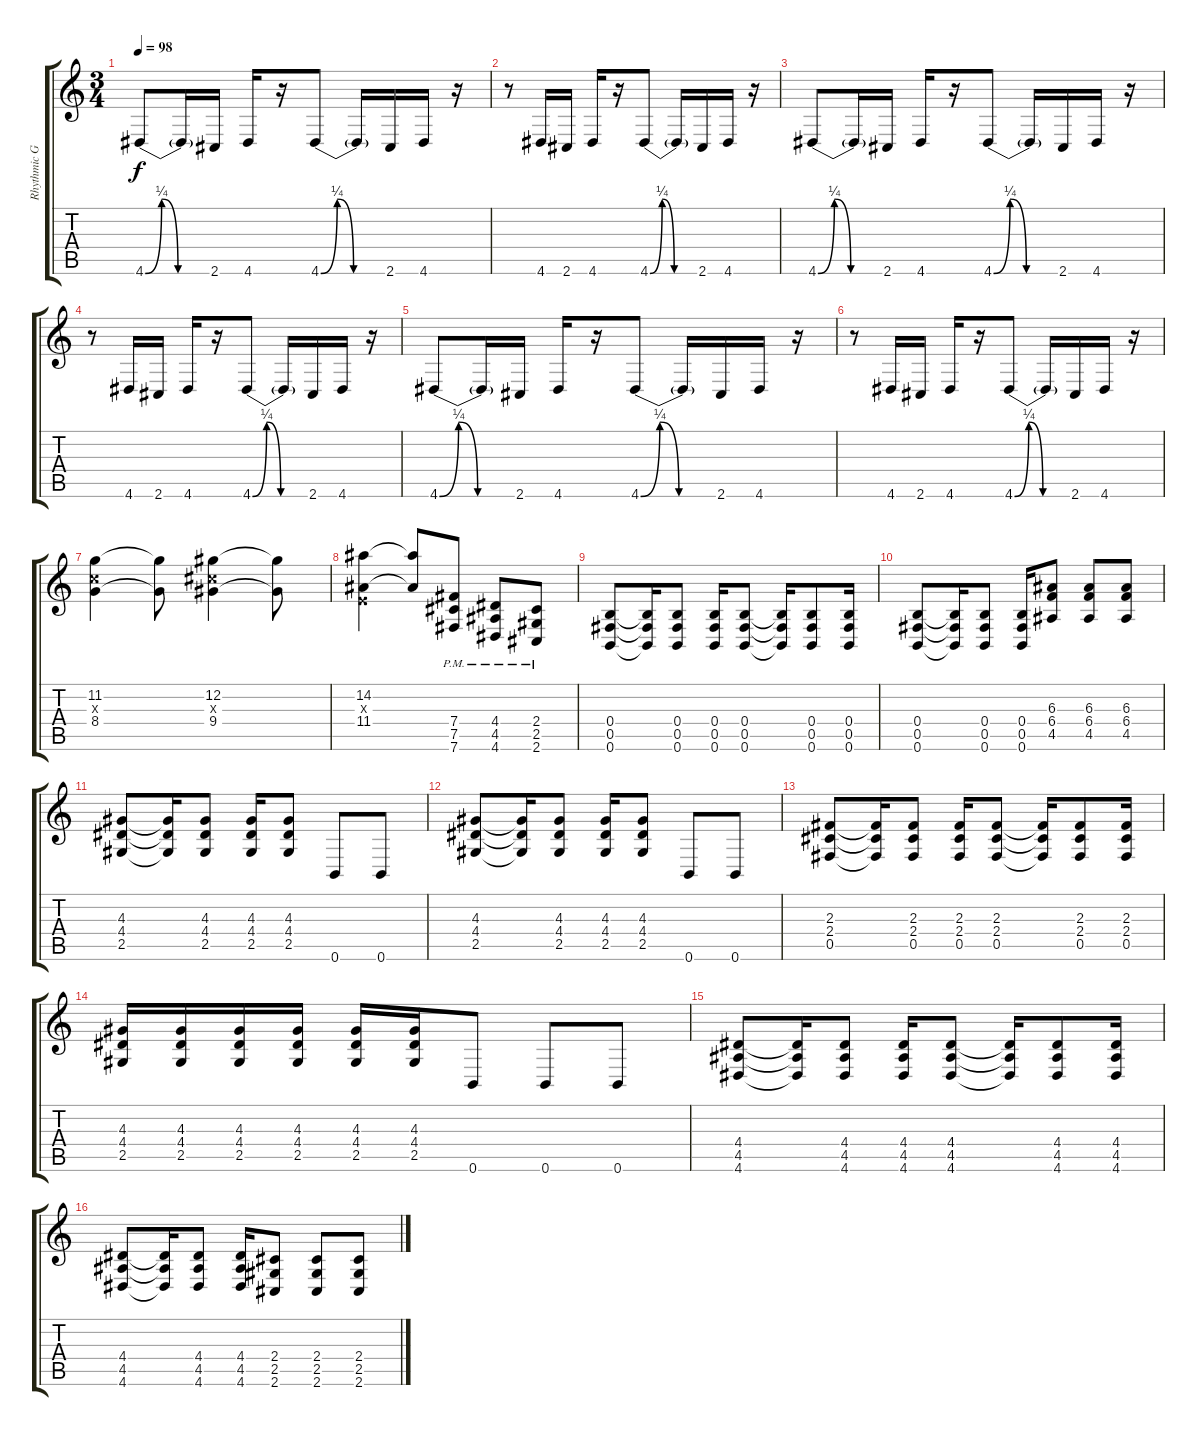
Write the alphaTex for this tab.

\track ("Rhythmic Guitar" "Rhythmic G") {instrument distortionguitar}
\staff {score tabs}
\tuning (Db4 Ab3 E3 B2 Gb2 B1) {hide}
\ts (3 4)
\tempo 98
\clef g2
\ks c
4.6{be (custom 0 0 15 1 30 0 60 0)}.8{dy f} 4.6{t}.16 2.6.16 4.6.16 r.16 4.6{be (custom 0 0 15 1 30 0 60 0)}.8 4.6{t}.16 2.6.16 4.6.16 r.16 |
r.8 4.6.16 2.6.16 4.6.16 r.16 4.6{be (custom 0 0 15 1 30 0 60 0)}.8 4.6{t}.16 2.6.16 4.6.16 r.16 |
4.6{be (custom 0 0 15 1 30 0 60 0)}.8 4.6{t}.16 2.6.16 4.6.16 r.16 4.6{be (custom 0 0 15 1 30 0 60 0)}.8 4.6{t}.16 2.6.16 4.6.16 r.16 |
r.8 4.6.16 2.6.16 4.6.16 r.16 4.6{be (custom 0 0 15 1 30 0 60 0)}.8 4.6{t}.16 2.6.16 4.6.16 r.16 |
4.6{be (custom 0 0 15 1 30 0 60 0)}.8 4.6{t}.16 2.6.16 4.6.16 r.16 4.6{be (custom 0 0 15 1 30 0 60 0)}.8 4.6{t}.16 2.6.16 4.6.16 r.16 |
r.8 4.6.16 2.6.16 4.6.16 r.16 4.6{be (custom 0 0 15 1 30 0 60 0)}.8 4.6{t}.16 2.6.16 4.6.16 r.16 |
(11.2 8.3{x} 8.4).4 (11.2{t} 8.4{t}).8 (12.2 9.3{x} 9.4).4 (12.2{t} 9.4{t}).8 |
(14.2 0.3{x} 11.4).4 (14.2{t} 11.4{t}).8 (7.4{pm} 7.5{pm} 7.6{pm}).8 (4.4{pm} 4.5{pm} 4.6{pm}).8 (2.4{pm} 2.5{pm} 2.6{pm}).8 |
(0.4 0.5 0.6).8 (0.4{t} 0.5{t} 0.6{t}).16 (0.4 0.5 0.6).8 (0.4 0.5 0.6).16 (0.4 0.5 0.6).8 (0.4{t} 0.5{t} 0.6{t}).16 (0.4 0.5 0.6).8 (0.4 0.5 0.6).16 |
(0.4 0.5 0.6).8 (0.4{t} 0.5{t} 0.6{t}).16 (0.4 0.5 0.6).8 (0.4 0.5 0.6).16 (6.3 6.4 4.5).8 (6.3 6.4 4.5).8 (6.3 6.4 4.5).8 |
(4.3 4.4 2.5).8 (4.3{t} 4.4{t} 2.5{t}).16 (4.3 4.4 2.5).8 (4.3 4.4 2.5).16 (4.3 4.4 2.5).8 0.6.8 0.6.8 |
(4.3 4.4 2.5).8 (4.3{t} 4.4{t} 2.5{t}).16 (4.3 4.4 2.5).8 (4.3 4.4 2.5).16 (4.3 4.4 2.5).8 0.6.8 0.6.8 |
(2.3 2.4 0.5).8 (2.3{t} 2.4{t} 0.5{t}).16 (2.3 2.4 0.5).8 (2.3 2.4 0.5).16 (2.3 2.4 0.5).8 (2.3{t} 2.4{t} 0.5{t}).16 (2.3 2.4 0.5).8 (2.3 2.4 0.5).16 |
(4.3 4.4 2.5).16 (4.3 4.4 2.5).16 (4.3 4.4 2.5).16 (4.3 4.4 2.5).16 (4.3 4.4 2.5).16 (4.3 4.4 2.5).16 0.6.8 0.6.8 0.6.8 |
(4.4 4.5 4.6).8 (4.4{t} 4.5{t} 4.6{t}).16 (4.4 4.5 4.6).8 (4.4 4.5 4.6).16 (4.4 4.5 4.6).8 (4.4{t} 4.5{t} 4.6{t}).16 (4.4 4.5 4.6).8 (4.4 4.5 4.6).16 |
(4.4 4.5 4.6).8 (4.4{t} 4.5{t} 4.6{t}).16 (4.4 4.5 4.6).8 (4.4 4.5 4.6).16 (2.4 2.5 2.6).8 (2.4 2.5 2.6).8 (2.4 2.5 2.6).8
